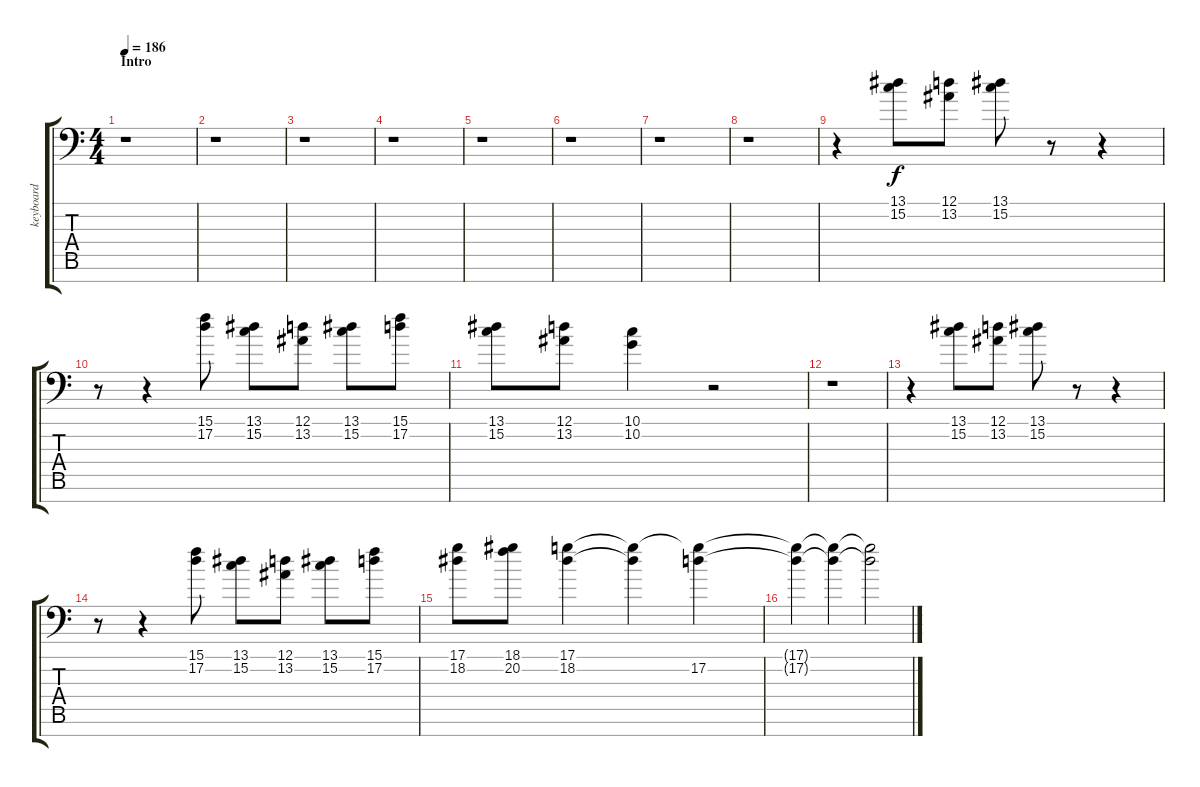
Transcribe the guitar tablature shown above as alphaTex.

\track ("keyboard" "keyboard") {instrument musicbox}
\staff {score tabs}
\tuning (D4 A3 F3 C3 G2 D2 A1) {hide}
\ts (4 4)
\section ("" "Intro")
\tempo 186
\clef f4
\ks c
r.1{dy f instrument musicbox} |
r.1 |
r.1 |
r.1 |
r.1 |
r.1 |
r.1 |
r.1 |
r.4 (13.1 15.2).8 (12.1 13.2).8 (13.1 15.2).8 r.8 r.4 |
r.8 r.4 (15.1 17.2).8 (13.1 15.2).8 (12.1 13.2).8 (13.1 15.2).8 (15.1 17.2).8 |
(13.1 15.2).8 (12.1 13.2).8 (10.1 10.2).4 r.2 |
r.1 |
r.4 (13.1 15.2).8 (12.1 13.2).8 (13.1 15.2).8 r.8 r.4 |
r.8 r.4 (15.1 17.2).8 (13.1 15.2).8 (12.1 13.2).8 (13.1 15.2).8 (15.1 17.2).8 |
(17.1 18.2).8 (18.1 20.2).8 (17.1 18.2).4 (17.1{t} 18.2{t}).4 (17.1{t} 17.2).4 |
(17.1{t} 17.2{t}).4 (17.1{t} 17.2{t}).4 (17.1{t} 17.2{t}).2
